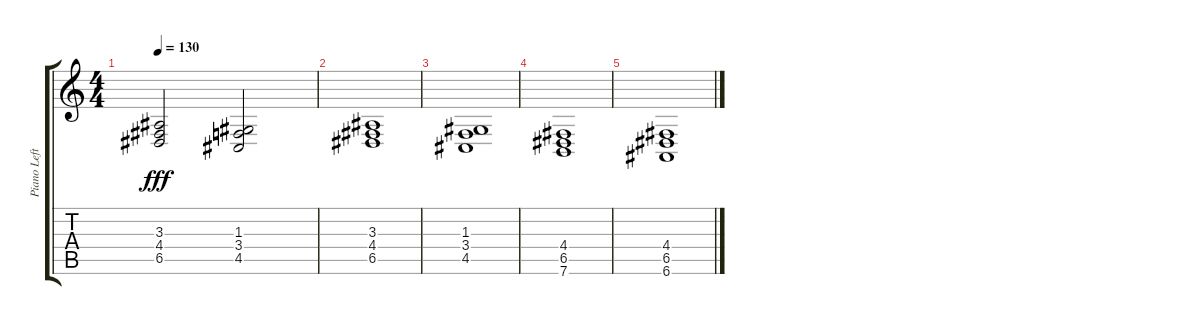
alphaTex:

\track ("Piano Left" "Piano Left") {instrument acousticgrandpiano}
\staff {score tabs}
\tuning (E4 B3 G3 D3 A2 E2) {hide}
\ts (4 4)
\tempo 130
\clef g2
\ks c
(3.3 4.4 6.5).2{dy fff} (1.3 3.4 4.5).2 |
(3.3 4.4 6.5).1 |
(1.3 3.4 4.5).1 |
(4.4 6.5 7.6).1 |
(4.4 6.5 6.6).1
